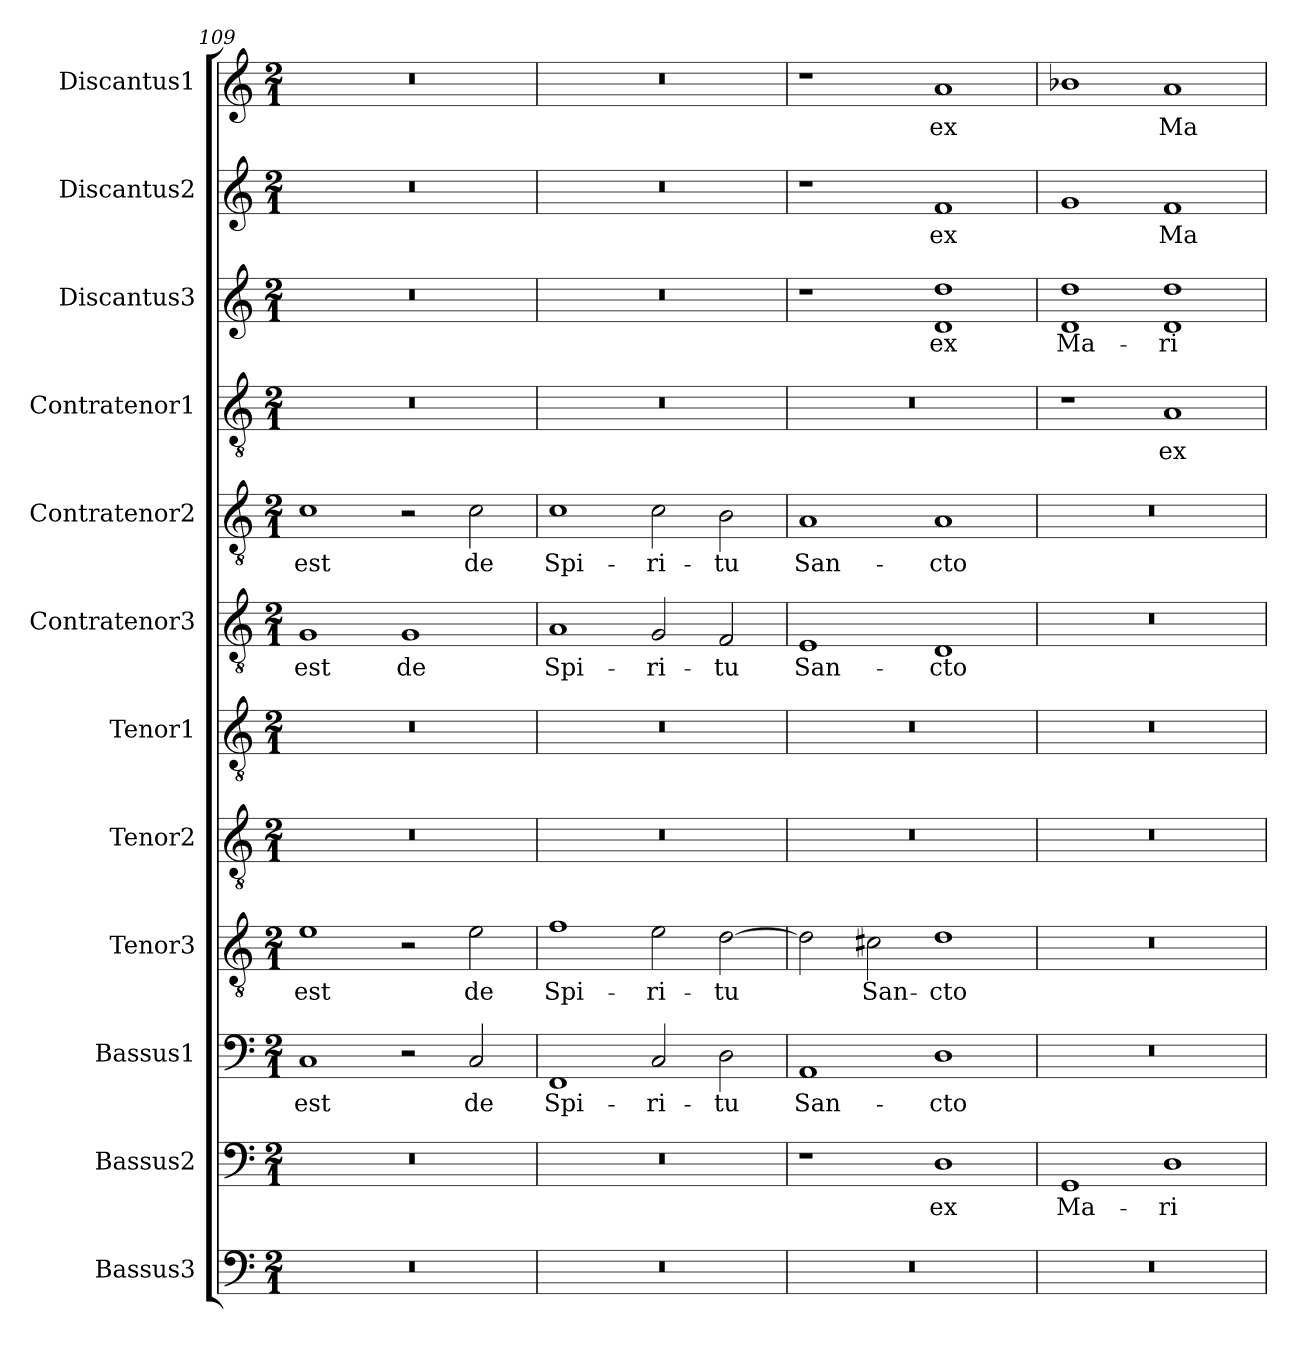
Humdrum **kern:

**kern	**kern	**text	**kern	**text	**kern	**text	**kern	**kern	**kern	**text	**kern	**text	**kern	**text	**kern	**text	**kern	**text	**kern	**text
*part12	*part11	*part11	*part10	*part10	*part9	*part9	*part8	*part7	*part6	*part6	*part5	*part5	*part4	*part4	*part3	*part3	*part2	*part2	*part1	*part1
*staff12	*staff11	*staff11	*staff10	*staff10	*staff9	*staff9	*staff8	*staff7	*staff6	*staff6	*staff5	*staff5	*staff4	*staff4	*staff3	*staff3	*staff2	*staff2	*staff1	*staff1
*I"Bassus3	*I"Bassus2	*	*I"Bassus1	*	*I"Tenor3	*	*I"Tenor2	*I"Tenor1	*I"Contratenor3	*	*I"Contratenor2	*	*I"Contratenor1	*	*I"Discantus3	*	*I"Discantus2	*	*I"Discantus1	*
*I'B3	*I'B2	*	*I'B1	*	*I'T3	*	*I'T2	*I'T1	*I'Ct3	*	*I'Ct2	*	*I'Ct1	*	*I'D3	*	*I'D2	*	*I'D1	*
*clefF4	*clefF4	*	*clefF4	*	*clefGv2	*	*clefGv2	*clefGv2	*clefGv2	*	*clefGv2	*	*clefGv2	*	*clefG2	*	*clefG2	*	*clefG2	*
*k[]	*k[]	*	*k[]	*	*k[]	*	*k[]	*k[]	*k[]	*	*k[]	*	*k[]	*	*k[]	*	*k[]	*	*k[]	*
*M2/1	*M2/1	*	*M2/1	*	*M2/1	*	*M2/1	*M2/1	*M2/1	*	*M2/1	*	*M2/1	*	*M2/1	*	*M2/1	*	*M2/1	*
=109	=109	=109	=109	=109	=109	=109	=109	=109	=109	=109	=109	=109	=109	=109	=109	=109	=109	=109	=109	=109
0r	0r	.	1C/	est	1e\	est	0r	0r	1G/	est	1c\	est	0r	.	0r	.	0r	.	0r	.
.	.	.	2r	.	2r	.	.	.	1G/	de	2r	.	.	.	.	.	.	.	.	.
.	.	.	2C/	de	2e\	de	.	.	.	.	2c\	de	.	.	.	.	.	.	.	.
=110	=110	=110	=110	=110	=110	=110	=110	=110	=110	=110	=110	=110	=110	=110	=110	=110	=110	=110	=110	=110
0r	0r	.	1FF/	Spi-	1f\	Spi-	0r	0r	1A/	Spi-	1c\	Spi-	0r	.	0r	.	0r	.	0r	.
.	.	.	2C/	-ri-	2e\	-ri-	.	.	2G/	-ri-	2c\	-ri-	.	.	.	.	.	.	.	.
.	.	.	2D\	-tu	[2d\	-tu	.	.	2F/	-tu	2B\	-tu	.	.	.	.	.	.	.	.
=111	=111	=111	=111	=111	=111	=111	=111	=111	=111	=111	=111	=111	=111	=111	=111	=111	=111	=111	=111	=111
0r	1r	.	1AA/	San-	2d\]	.	0r	0r	1E/	San-	1A/	San-	0r	.	1r	.	1r	.	1r	.
.	.	.	.	.	2c#X\	San-	.	.	.	.	.	.	.	.	.	.	.	.	.	.
.	1D\	ex	1D\	-cto	1d\	-cto	.	.	1D/	-cto	1A/	-cto	.	.	1d\ 1dd\	ex	1f/	ex	1a/	ex
=112	=112	=112	=112	=112	=112	=112	=112	=112	=112	=112	=112	=112	=112	=112	=112	=112	=112	=112	=112	=112
0r	1GG/	Ma-	0r	.	0r	.	0r	0r	0r	.	0r	.	1r	.	1d\ 1dd\	Ma-	1g/	.	1b-X\	.
.	1D\	-ri-	.	.	.	.	.	.	.	.	.	.	1A/	ex	1d\ 1dd\	-ri-	1f/	Ma-	1a/	Ma-
=	=	=	=	=	=	=	=	=	=	=	=	=	=	=	=	=	=	=	=	=
*-	*-	*-	*-	*-	*-	*-	*-	*-	*-	*-	*-	*-	*-	*-	*-	*-	*-	*-	*-	*-
